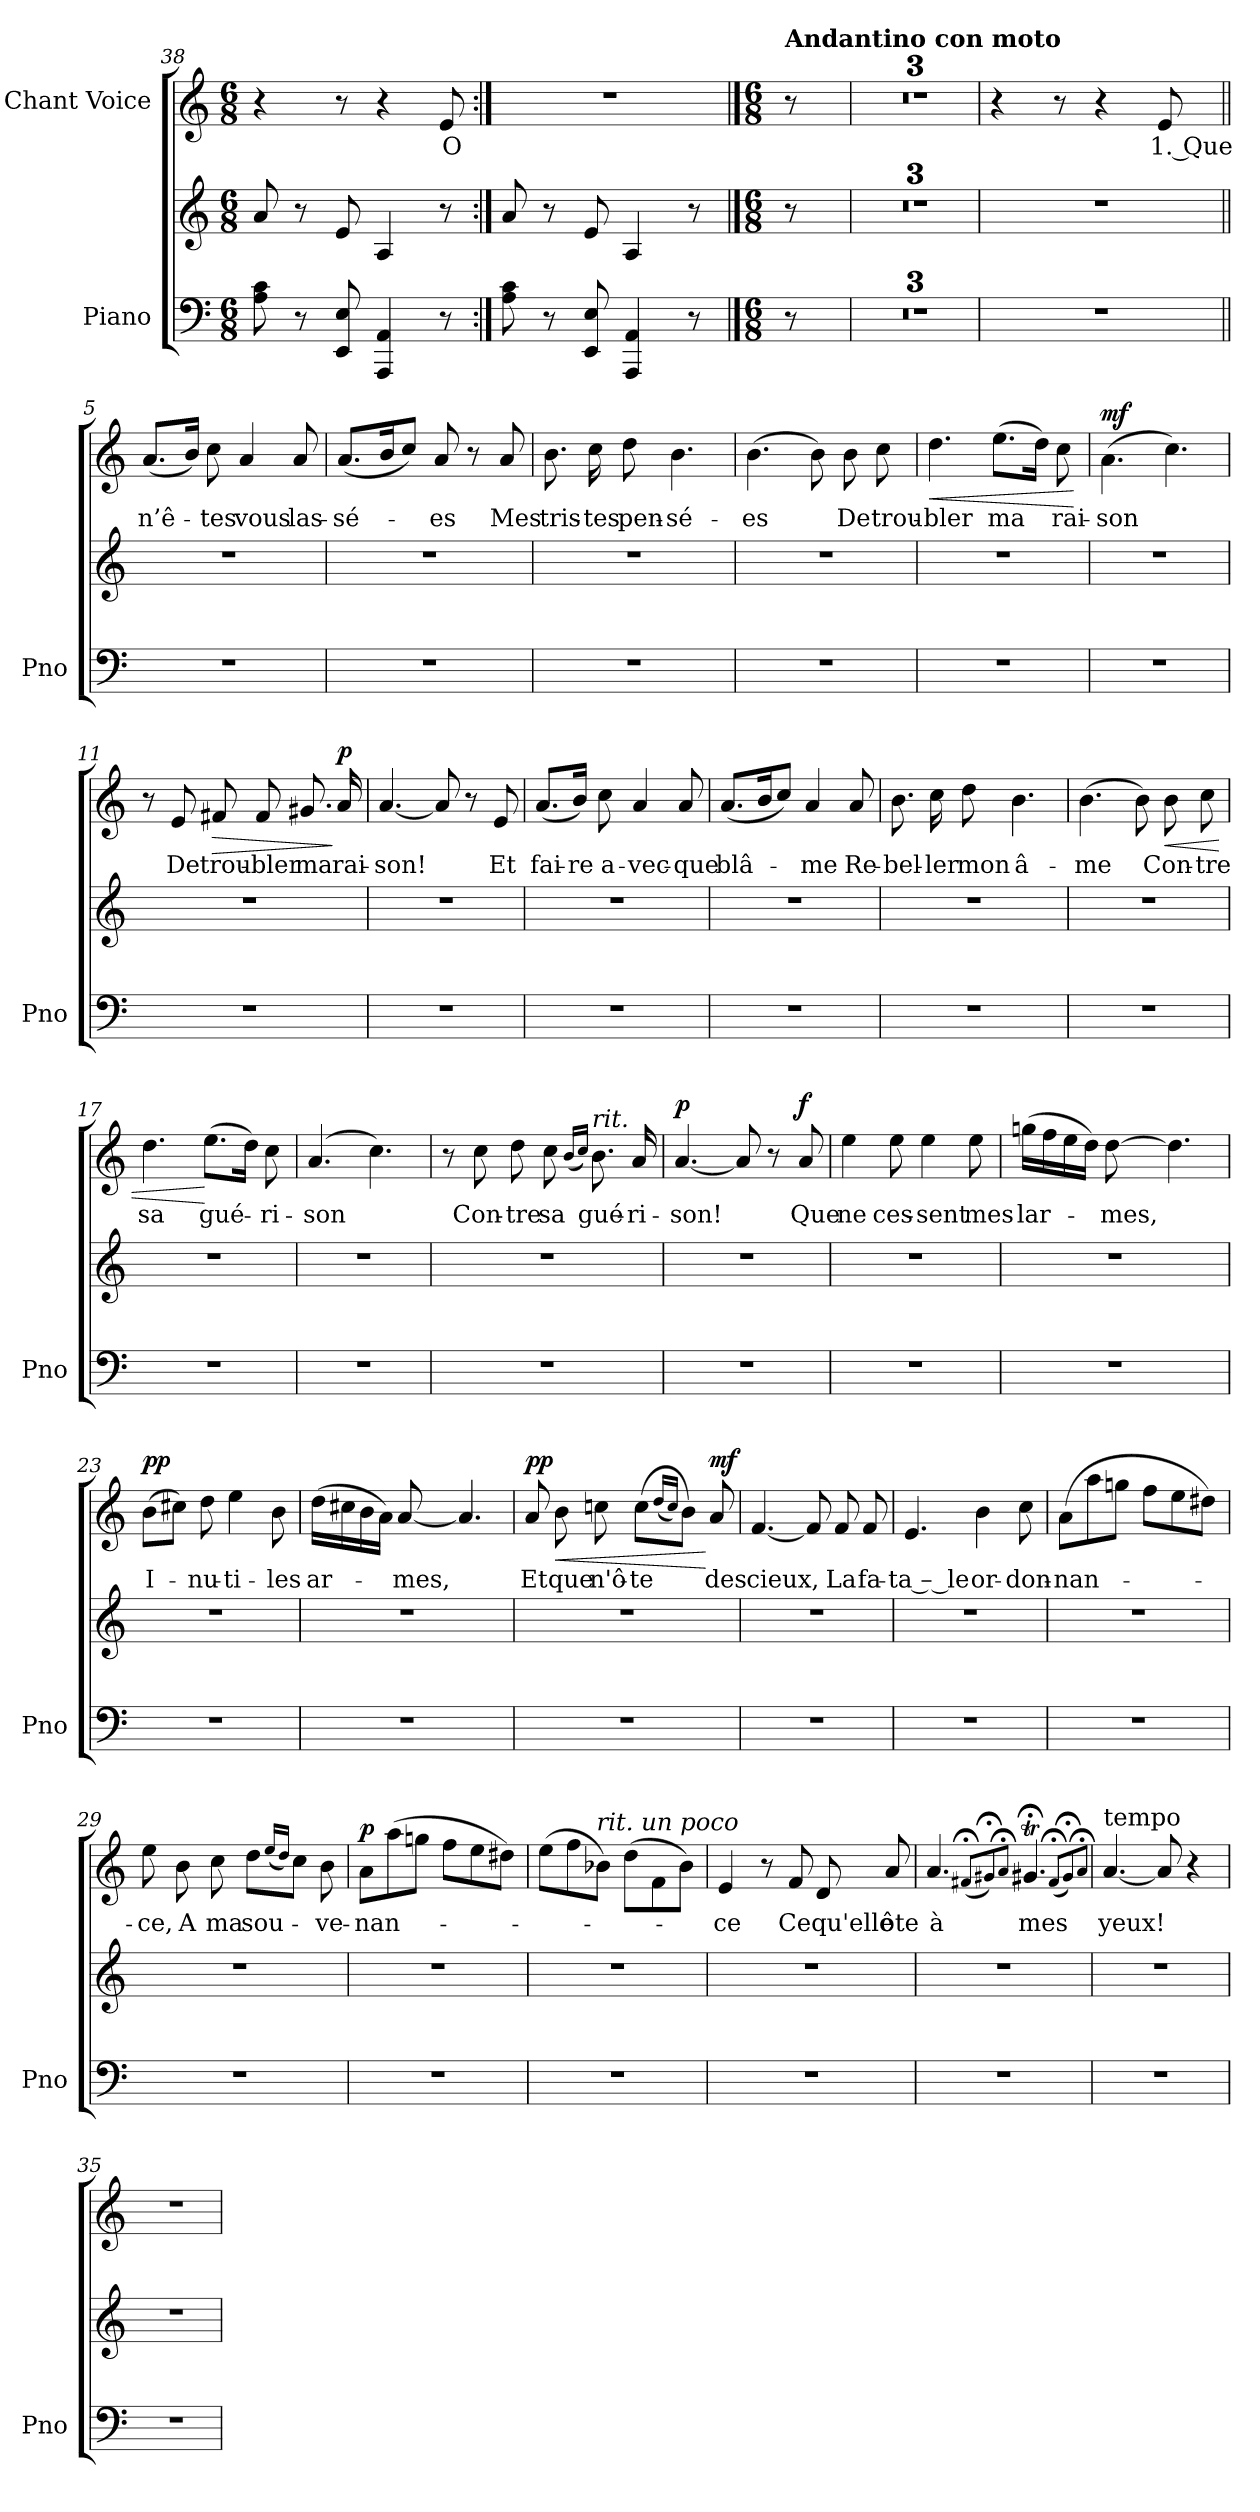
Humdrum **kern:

**kern	**kern	**kern	**text	**dynam
*part2	*part2	*part1	*part1	*part1
*staff3	*staff2	*staff1	*staff1	*staff1
*I"Piano	*	*I"Chant Voice	*	*
*I'Pno	*	*	*	*
*clefF4	*clefG2	*clefG2	*	*
*k[]	*k[]	*k[]	*	*
*M6/8	*M6/8	*M6/8	*	*
=38	=38	=38	=38	=38
8A\ 8c\	8a/	4r	.	.
8r	8r	.	.	.
8EE/ 8E/	8e/	8r	.	.
4AAA/ 4AA/	4A/	4r	.	.
!	!	!	!LO:LY:b	!
8r	8r	8e/	O	.
=39:|!	=39:|!	=39:|!	=39:|!	=39:|!
8A\ 8c\	8a/	2.r	.	.
8r	8r	.	.	.
8EE/ 8E/	8e/	.	.	.
4AAA/ 4AA/	4A/	.	.	.
8r	8r	.	.	.
!!LO:PB:g=z
==	==	==	==	==
*M6/8	*M6/8	*M6/8	*	*
!	!	!LO:TX:a:B:t=Andantino con moto	!	!
8r	8r	8r	.	.
=1	=1	=1	=1	=1
2.r	2.r	2.r	.	.
=2	=2	=2	=2	=2
2.r	2.r	2.r	.	.
=3	=3	=3	=3	=3
2.r	2.r	2.r	.	.
=4	=4	=4	=4	=4
2.r	2.r	4r	.	.
.	.	8r	.	.
.	.	4r	.	.
!	!	!	!LO:LY:b	!
.	.	8e/	1. Que	.
=5||	=5||	=5||	=5||	=5||
!	!	!	!LO:LY:b	!
2.r	2.r	(<8.a/L	n’ê-	.
.	.	16b/Jk)	.	.
!	!	!	!LO:LY:b	!
.	.	8cc\	-tes	.
!	!	!	!LO:LY:b	!
.	.	4a/	vous	.
!	!	!	!LO:LY:b	!
.	.	8a/	las-	.
=6	=6	=6	=6	=6
!	!	!	!LO:LY:b	!
2.r	2.r	(<8.a/L	-sé-	.
.	.	16b/K	.	.
.	.	8cc/J)	.	.
!	!	!	!LO:LY:b	!
.	.	8a/	-es	.
.	.	8r	.	.
!	!	!	!LO:LY:b	!
.	.	8a/	Mes	.
=7	=7	=7	=7	=7
!	!	!	!LO:LY:b	!
2.r	2.r	8.b\	tris-	.
!	!	!	!LO:LY:b	!
.	.	16cc\	-tes	.
!	!	!	!LO:LY:b	!
.	.	8dd\	pen-	.
!	!	!	!LO:LY:b	!
.	.	4.b\	-sé-	.
=8	=8	=8	=8	=8
!	!	!	!LO:LY:b	!
2.r	2.r	(>4.b\	es	.
.	.	8b\)	.	.
!	!	!	!LO:LY:b	!
.	.	8b\	De	.
!	!	!	!LO:LY:b	!
.	.	8cc\	trou-	.
!!LO:LB:g=z
=9	=9	=9	=9	=9
!	!	!	!LO:LY:b	!LO:HP:b
2.r	2.r	4.dd\	-bler	<
!	!	!	!LO:LY:b	!
.	.	(>8.ee\L	ma	.
.	.	16dd\Jk)	.	.
!	!	!	!LO:LY:b	!
.	.	8cc\	rai-	.
.	.	.	.	[
=10	=10	=10	=10	=10
!	!	!	!LO:LY:b	!LO:DY:a
2.r	2.r	(>4.a\	-son	mf
.	.	4.cc\)	.	.
=11	=11	=11	=11	=11
2.r	2.r	8r	.	.
!	!	!	!LO:LY:b	!
.	.	8e/	De	.
!	!	!	!LO:LY:b	!LO:HP:b
.	.	8f#X/	trou-	>
!	!	!	!LO:LY:b	!
.	.	8f#/	-bler	.
!	!	!	!LO:LY:b	!
.	.	8.g#X/	ma	.
!	!	!	!LO:LY:b	!LO:DY:n=1:a
.	.	16a/	rai-	] p
=12	=12	=12	=12	=12
!	!	!	!LO:LY:b	!
2.r	2.r	[4.a/	son!	.
.	.	8a/]	.	.
.	.	8r	.	.
!	!	!	!LO:LY:b	!
.	.	8e/	Et	.
=13	=13	=13	=13	=13
!	!	!	!LO:LY:b	!
2.r	2.r	(<8.a/L	fai-	.
!	!	!	!LO:LY:b	!
.	.	16b/Jk)	-re	.
!	!	!	!LO:LY:b	!
.	.	8cc\	a-	.
!	!	!	!LO:LY:b	!
.	.	4a/	-vec-	.
!	!	!	!LO:LY:b	!
.	.	8a/	-que	.
=14	=14	=14	=14	=14
!	!	!	!LO:LY:b	!
2.r	2.r	(<8.a/L	blâ-	.
.	.	16b/K	.	.
.	.	8cc/J)	.	.
!	!	!	!LO:LY:b	!
.	.	4a/	-me	.
!	!	!	!LO:LY:b	!
.	.	8a/	Re-	.
!!LO:LB:g=z
=15	=15	=15	=15	=15
!	!	!	!LO:LY:b	!
2.r	2.r	8.b\	-bel-	.
!	!	!	!LO:LY:b	!
.	.	16cc\	-ler	.
!	!	!	!LO:LY:b	!
.	.	8dd\	mon	.
!	!	!	!LO:LY:b	!
.	.	4.b\	â-	.
=16	=16	=16	=16	=16
!	!	!	!LO:LY:b	!
2.r	2.r	(>4.b\	-me	.
.	.	8b\)	.	.
!	!	!	!LO:LY:b	!LO:HP:b
.	.	8b\	Con-	<
!	!	!	!LO:LY:b	!
.	.	8cc\	-tre	.
=17	=17	=17	=17	=17
!	!	!	!LO:LY:b	!
2.r	2.r	4.dd\	sa	.
!	!	!	!LO:LY:b	!
.	.	(>8.ee\L	gué-	[
.	.	16dd\Jk)	.	.
!	!	!	!LO:LY:b	!
.	.	8cc\	-ri-	.
=18	=18	=18	=18	=18
!	!	!	!LO:LY:b	!
2.r	2.r	(>4.a/	-son	.
.	.	4.cc\)	.	.
=19	=19	=19	=19	=19
2.r	2.r	8r	.	.
!	!	!	!LO:LY:b	!
.	.	8cc\	Con-	.
!	!	!	!LO:LY:b	!
.	.	8dd\	-tre	.
!	!	!	!LO:LY:b	!
.	.	8cc\	sa	.
*	*	*MM82	*	*
.	.	(<16qb/LL	.	.
.	.	16qcc/JJ)	.	.
!	!	!LO:TX:a:i:t=rit.	!	!
!	!	!	!LO:LY:b	!
.	.	8.b\	gué-	.
!	!	!	!LO:LY:b	!
.	.	16a/	-ri-	.
=20	=20	=20	=20	=20
!	!	!	!LO:LY:b	!LO:DY:a
2.r	2.r	[4.a/	-son!	p
*	*	*MM92	*	*
.	.	8a/]	.	.
.	.	8r	.	.
!	!	!	!LO:LY:b	!LO:DY:a
.	.	8a/	Que	f
=21	=21	=21	=21	=21
!	!	!	!LO:LY:b	!
2.r	2.r	4ee\	ne	.
!	!	!	!LO:LY:b	!
.	.	8ee\	ces-	.
!	!	!	!LO:LY:b	!
.	.	4ee\	-sent	.
!	!	!	!LO:LY:b	!
.	.	8ee\	mes	.
!!LO:LB:g=z
=22	=22	=22	=22	=22
!	!	!	!LO:LY:b	!
2.r	2.r	(>16ggn\LL	lar-	.
.	.	16ff\	.	.
.	.	16ee\	.	.
.	.	16dd\JJ)	.	.
!	!	!	!LO:LY:b	!
.	.	[8dd\	-mes,	.
.	.	4.dd\]	.	.
=23	=23	=23	=23	=23
!	!	!	!LO:LY:b	!LO:DY:a
2.r	2.r	(>8b\L	I-	pp
.	.	8cc#X\J)	.	.
!	!	!	!LO:LY:b	!
.	.	8dd\	-nu-	.
!	!	!	!LO:LY:b	!
.	.	4ee\	-ti-	.
!	!	!	!LO:LY:b	!
.	.	8b\	-les	.
=24	=24	=24	=24	=24
!	!	!	!LO:LY:b	!
2.r	2.r	(>16dd\LL	ar-	.
.	.	16cc#X\	.	.
.	.	16b\	.	.
.	.	16a\JJ)	.	.
!	!	!	!LO:LY:b	!
.	.	[8a/	-mes,	.
.	.	4.a/]	.	.
=25	=25	=25	=25	=25
!	!	!	!LO:LY:b	!LO:DY:a
2.r	2.r	8a/	Et	pp
!	!	!	!LO:LY:b	!LO:HP:b
.	.	8b\	que	<
!	!	!	!LO:LY:b	!
.	.	8ccn\	n'ô-	.
!	!	!	!LO:LY:b	!
.	.	(>8cc\L	-te	.
.	.	(<16qdd/LL	.	.
.	.	16qcc/JJ)	.	.
.	.	8b\J)	.	.
!	!	!	!LO:LY:b	!LO:DY:n=1:a
.	.	8a/	des	[ mf
=26	=26	=26	=26	=26
!	!	!	!LO:LY:b	!
2.r	2.r	[4.f/	cieux,	.
.	.	8f/]	.	.
!	!	!	!LO:LY:b	!
.	.	8f/	La	.
!	!	!	!LO:LY:b	!
.	.	8f/	fa-	.
=27	=27	=27	=27	=27
!	!	!	!LO:LY:b	!
2.r	2.r	4.e/	-ta – le	.
!	!	!	!LO:LY:b	!
.	.	4b\	or-	.
!	!	!	!LO:LY:b	!
.	.	8cc\	-don-	.
!!LO:LB:g=z
=28	=28	=28	=28	=28
!	!	!	!LO:LY:b	!
2.r	2.r	(>8a\L	-nan-	.
.	.	8aa\	.	.
.	.	8ggn\J	.	.
.	.	8ff\L	.	.
.	.	8ee\	.	.
.	.	8dd#X\J)	.	.
=29	=29	=29	=29	=29
!	!	!	!LO:LY:b	!
2.r	2.r	8ee\	-ce,	.
!	!	!	!LO:LY:b	!
.	.	8b\	A	.
!	!	!	!LO:LY:b	!
.	.	8cc\	ma	.
!	!	!	!LO:LY:b	!
.	.	8dd\L	sou-	.
.	.	(<16qee/LL	.	.
.	.	16qdd/JJ)	.	.
.	.	8cc\J	.	.
!	!	!	!LO:LY:b	!
.	.	8b\	-ve-	.
=30	=30	=30	=30	=30
!	!	!	!LO:LY:b	!LO:DY:a
2.r	2.r	8a\L	-nan-	p
.	.	(>8aa\	.	.
.	.	8ggn\J	.	.
.	.	8ff\L	.	.
.	.	8ee\	.	.
.	.	8dd#X\J)	.	.
=31	=31	=31	=31	=31
2.r	2.r	(>8ee\L	.	.
.	.	8ff\	.	.
!	!	!LO:TX:a:i:t=rit. un poco	!	!
.	.	8b-X\J)	.	.
*	*	*MM88	*	*
.	.	(>8dd\L	.	.
.	.	8f\	.	.
.	.	8b-\J)	.	.
=32	=32	=32	=32	=32
!	!	!	!LO:LY:b	!
2.r	2.r	4e/	-ce	.
.	.	8r	.	.
!	!	!	!LO:LY:b	!
.	.	8f/	Ce	.
!	!	!	!LO:LY:b	!
.	.	8d/	qu'elle	.
!	!	!	!LO:LY:b	!
.	.	8a/	ôte	.
=33	=33	=33	=33	=33
*	*	*MM72	*	*
!	!	!	!LO:LY:b	!
2.r	2.r	4.a/	à	.
.	.	(<8qf#X;</L	.	.
.	.	8qg#X;</)	.	.
.	.	8qa;</J	.	.
!	!	!	!LO:LY:b	!
.	.	4.g#;<t/	mes	.
.	.	(<8qf#;</L	.	.
.	.	8qg#;</)	.	.
.	.	8qa;</J	.	.
=34	=34	=34	=34	=34
*	*	*MM92	*	*
!	!	!LO:TX:a:t=tempo	!	!
!	!	!	!LO:LY:b	!
2.r	2.r	[4.a/	yeux!	.
.	.	8a/]	.	.
.	.	4r	.	.
=35	=35	=35	=35	=35
2.r	2.r	2.r	.	.
=	=	=	=	=
*-	*-	*-	*-	*-
